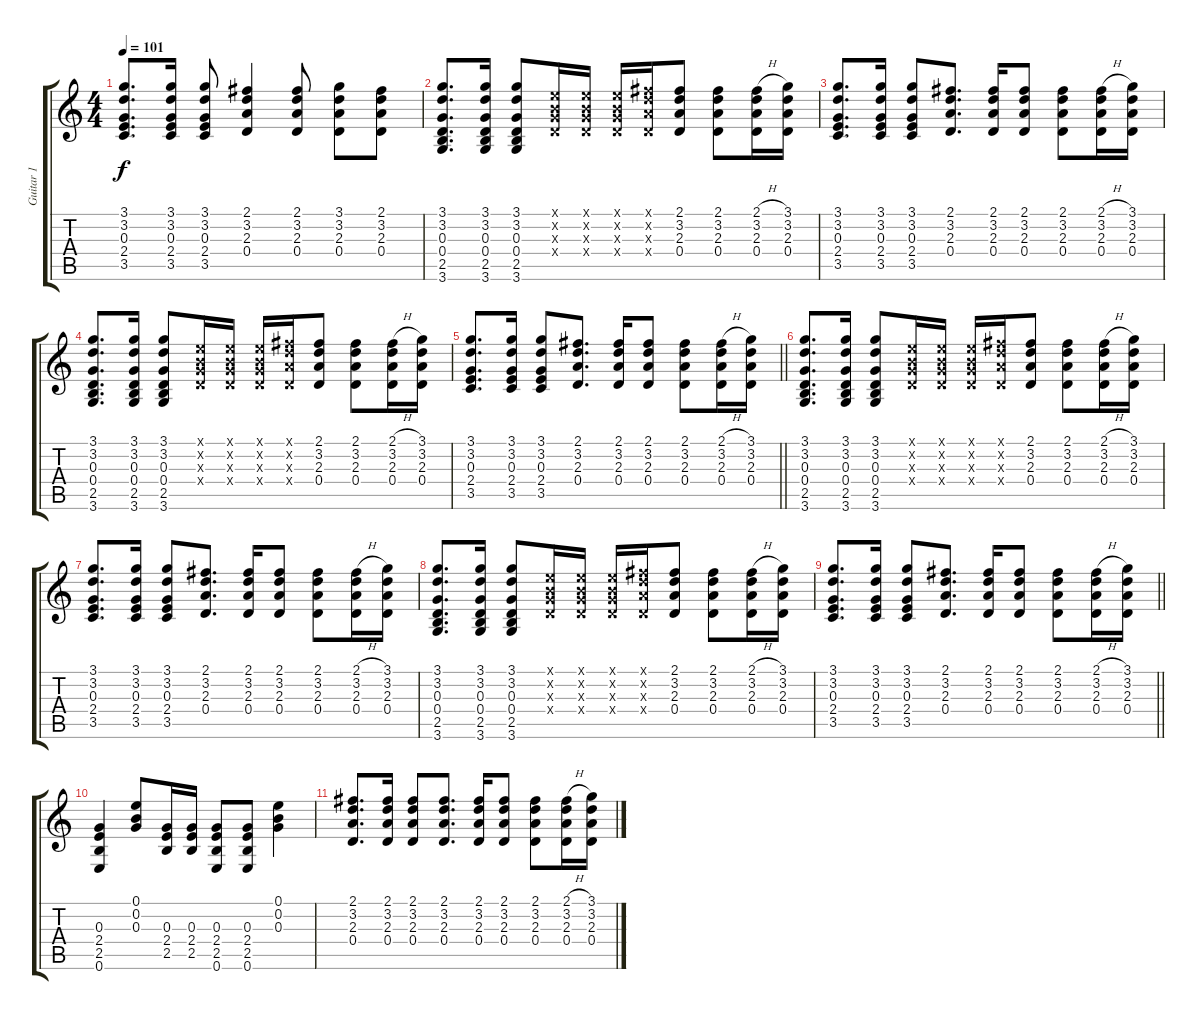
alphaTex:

\track ("Guitar 1" "Guitar 1") {instrument acousticguitarsteel}
\staff {score tabs}
\tuning (E4 B3 G3 D3 A2 E2) {hide}
\ts (4 4)
\tempo 101
\clef g2
\ks c
(3.1 3.2 0.3 2.4 3.5).8{d dy f} (3.1 3.2 0.3 2.4 3.5).16 (3.1 3.2 0.3 2.4 3.5).8 (2.1 3.2 2.3 0.4).4 (2.1 3.2 2.3 0.4).8 (3.1 3.2 2.3 0.4).8 (2.1 3.2 2.3 0.4).8 |
(3.1 3.2 0.3 0.4 2.5 3.6).8{d} (3.1 3.2 0.3 0.4 2.5 3.6).16 (3.1 3.2 0.3 0.4 2.5 3.6).8 (0.1{x} 0.2{x} 0.3{x} 0.4{x}).16 (0.1{x} 0.2{x} 0.3{x} 0.4{x}).16 (0.1{x} 0.2{x} 0.3{x} 0.4{x}).16 (2.1{x} 3.2{x} 2.3{x} 0.4{x}).16 (2.1 3.2 2.3 0.4).8 (2.1 3.2 2.3 0.4).8 (2.1{h} 3.2 2.3 0.4).16 (3.1 3.2 2.3 0.4).16 |
(3.1 3.2 0.3 2.4 3.5).8{d} (3.1 3.2 0.3 2.4 3.5).16 (3.1 3.2 0.3 2.4 3.5).8 (2.1 3.2 2.3 0.4).8{d} (2.1 3.2 2.3 0.4).16 (2.1 3.2 2.3 0.4).8 (2.1 3.2 2.3 0.4).8 (2.1{h} 3.2 2.3 0.4).16 (3.1 3.2 2.3 0.4).16 |
(3.1 3.2 0.3 0.4 2.5 3.6).8{d} (3.1 3.2 0.3 0.4 2.5 3.6).16 (3.1 3.2 0.3 0.4 2.5 3.6).8 (0.1{x} 0.2{x} 0.3{x} 0.4{x}).16 (0.1{x} 0.2{x} 0.3{x} 0.4{x}).16 (0.1{x} 0.2{x} 0.3{x} 0.4{x}).16 (2.1{x} 3.2{x} 2.3{x} 0.4{x}).16 (2.1 3.2 2.3 0.4).8 (2.1 3.2 2.3 0.4).8 (2.1{h} 3.2 2.3 0.4).16 (3.1 3.2 2.3 0.4).16 |
\barLineRight lightlight
(3.1 3.2 0.3 2.4 3.5).8{d} (3.1 3.2 0.3 2.4 3.5).16 (3.1 3.2 0.3 2.4 3.5).8 (2.1 3.2 2.3 0.4).8{d} (2.1 3.2 2.3 0.4).16 (2.1 3.2 2.3 0.4).8 (2.1 3.2 2.3 0.4).8 (2.1{h} 3.2 2.3 0.4).16 (3.1 3.2 2.3 0.4).16 |
(3.1 3.2 0.3 0.4 2.5 3.6).8{d} (3.1 3.2 0.3 0.4 2.5 3.6).16 (3.1 3.2 0.3 0.4 2.5 3.6).8 (0.1{x} 0.2{x} 0.3{x} 0.4{x}).16 (0.1{x} 0.2{x} 0.3{x} 0.4{x}).16 (0.1{x} 0.2{x} 0.3{x} 0.4{x}).16 (2.1{x} 3.2{x} 2.3{x} 0.4{x}).16 (2.1 3.2 2.3 0.4).8 (2.1 3.2 2.3 0.4).8 (2.1{h} 3.2 2.3 0.4).16 (3.1 3.2 2.3 0.4).16 |
(3.1 3.2 0.3 2.4 3.5).8{d} (3.1 3.2 0.3 2.4 3.5).16 (3.1 3.2 0.3 2.4 3.5).8 (2.1 3.2 2.3 0.4).8{d} (2.1 3.2 2.3 0.4).16 (2.1 3.2 2.3 0.4).8 (2.1 3.2 2.3 0.4).8 (2.1{h} 3.2 2.3 0.4).16 (3.1 3.2 2.3 0.4).16 |
(3.1 3.2 0.3 0.4 2.5 3.6).8{d} (3.1 3.2 0.3 0.4 2.5 3.6).16 (3.1 3.2 0.3 0.4 2.5 3.6).8 (0.1{x} 0.2{x} 0.3{x} 0.4{x}).16 (0.1{x} 0.2{x} 0.3{x} 0.4{x}).16 (0.1{x} 0.2{x} 0.3{x} 0.4{x}).16 (2.1{x} 3.2{x} 2.3{x} 0.4{x}).16 (2.1 3.2 2.3 0.4).8 (2.1 3.2 2.3 0.4).8 (2.1{h} 3.2 2.3 0.4).16 (3.1 3.2 2.3 0.4).16 |
\barLineRight lightlight
(3.1 3.2 0.3 2.4 3.5).8{d} (3.1 3.2 0.3 2.4 3.5).16 (3.1 3.2 0.3 2.4 3.5).8 (2.1 3.2 2.3 0.4).8{d} (2.1 3.2 2.3 0.4).16 (2.1 3.2 2.3 0.4).8 (2.1 3.2 2.3 0.4).8 (2.1{h} 3.2 2.3 0.4).16 (3.1 3.2 2.3 0.4).16 |
(0.3 2.4 2.5 0.6).4 (0.1 0.2 0.3).8 (0.3 2.4 2.5).16 (0.3 2.4 2.5).16 (0.3 2.4 2.5 0.6).8 (0.3 2.4 2.5 0.6).8 (0.1 0.2 0.3).4 |
(2.1 3.2 2.3 0.4).8{d} (2.1 3.2 2.3 0.4).16 (2.1 3.2 2.3 0.4).8 (2.1 3.2 2.3 0.4).8{d} (2.1 3.2 2.3 0.4).16 (2.1 3.2 2.3 0.4).8 (2.1 3.2 2.3 0.4).8 (2.1{h} 3.2 2.3 0.4).16 (3.1 3.2 2.3 0.4).16
